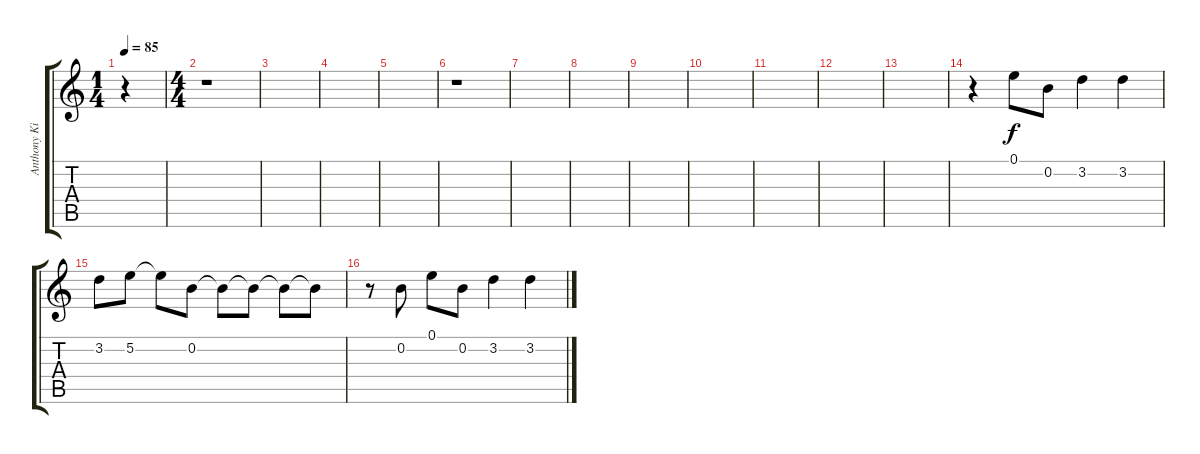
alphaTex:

\track ("Anthony Kiedis - Lead Vocal" "Anthony Ki") {instrument electricguitarjazz}
\staff {score tabs}
\tuning (E4 B3 G3 D3 A2 E2) {hide}
\ts (1 4)
\tempo 85
\clef g2
\ks c
r.4{dy f instrument electricguitarjazz} |
\ts (4 4)
r.1 |
|
|
|
r.1 |
|
|
|
|
|
|
|
r.4 0.1.8 0.2.8 3.2.4 3.2.4 |
3.2.8 5.2.8 5.2{t}.8 0.2.8 0.2{t}.8 0.2{t}.8 0.2{t}.8 0.2{t}.8 |
r.8 0.2.8 0.1.8 0.2.8 3.2.4 3.2.4
